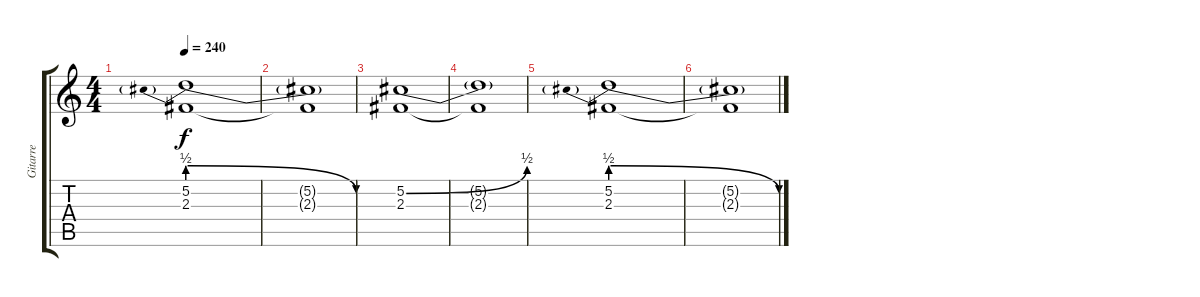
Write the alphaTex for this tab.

\track ("Gitarre" "Gitarre") {instrument distortionguitar}
\staff {score tabs}
\tuning (Db4 Ab3 E3 B2 Gb2 B1) {hide}
\ts (4 4)
\tempo 240
\clef g2
\ks c
(5.2{be (prebendrelease 0 2 60 0)} 2.3).1{dy f} |
(5.2{t} 2.3{t}).1 |
(5.2{be (bend 0 0 60 2)} 2.3).1 |
(5.2{t} 2.3{t}).1 |
(5.2{be (prebendrelease 0 2 60 0)} 2.3).1 |
(5.2{t} 2.3{t}).1
